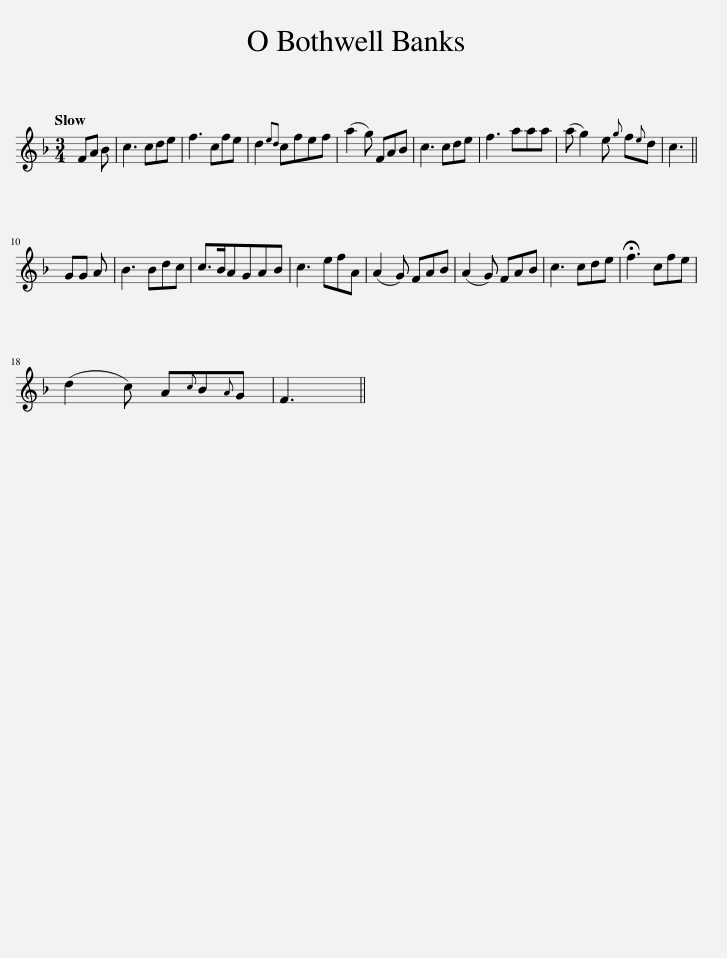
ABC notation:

X:1
L:1/8
Q:1/4=120
M:3/4
I:linebreak $
K:F
V:1 treble
V:1
 FA B | c3 cde | f3 cfe | d2{ed} cfef | (a2 g) FAB | %5
 c3 cde | f3 aaa | (a g2) e{g} f{e}d | c3 ||$ GG A | %10
 B3 Bdc | c>BAGAB | c3 efA | (A2 G) FAB | (A2 G) FAB | %15
 c3 cde | !fermata!f3 cfe |$ (d2 c) A{c}B{A}G | F3 || %19
